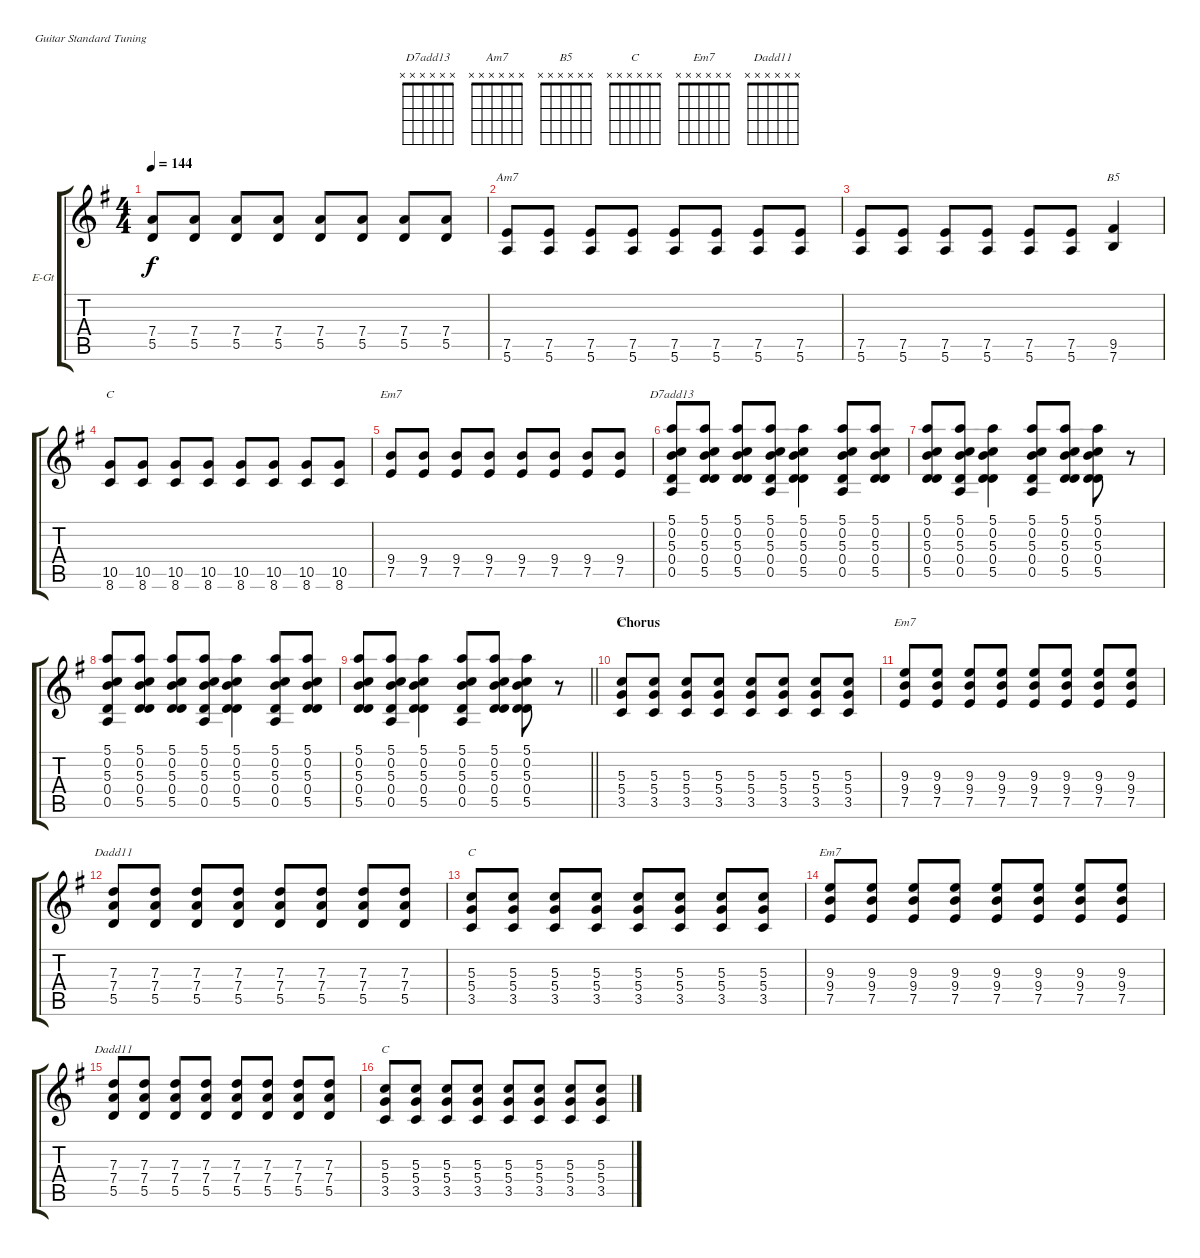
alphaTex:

\bracketExtendMode groupsimilarinstruments
\firstSystemTrackNameOrientation horizontal
\otherSystemsTrackNameOrientation horizontal
\track ("Guitar 2" "E-Gt") {instrument overdrivenguitar}
\staff {score tabs}
\tuning (E4 B3 G3 D3 A2 E2)
\chord ("D7add13" x x x x x x)
\chord ("Am7" x x x x x x)
\chord ("B5" x x x x x x)
\chord ("C" x x x x x x)
\chord ("Em7" x x x x x x)
\chord ("Dadd11" x x x x x x)
\ts (4 4)
\tempo 144
\clef g2
\ks g
(7.4 5.5).8{dy f} (7.4 5.5).8 (7.4 5.5).8 (7.4 5.5).8 (7.4 5.5).8 (7.4 5.5).8 (7.4 5.5).8 (7.4 5.5).8 |
(7.5 5.6).8{ch "Am7"} (7.5 5.6).8 (7.5 5.6).8 (7.5 5.6).8 (7.5 5.6).8 (7.5 5.6).8 (7.5 5.6).8 (7.5 5.6).8 |
(7.5 5.6).8 (7.5 5.6).8 (7.5 5.6).8 (7.5 5.6).8 (7.5 5.6).8 (7.5 5.6).8 (9.5 7.6).4{ch "B5"} |
(10.5 8.6).8{ch "C"} (10.5 8.6).8 (10.5 8.6).8 (10.5 8.6).8 (10.5 8.6).8 (10.5 8.6).8 (10.5 8.6).8 (10.5 8.6).8 |
(9.4 7.5).8{ch "Em7"} (9.4 7.5).8 (9.4 7.5).8 (9.4 7.5).8 (9.4 7.5).8 (9.4 7.5).8 (9.4 7.5).8 (9.4 7.5).8 |
(5.1 0.2 5.3 0.4 0.5).8{ch "D7add13"} (5.1 0.2 5.3 0.4 5.5).8 (5.1 0.2 5.3 0.4 5.5).8 (5.1 0.2 5.3 0.4 0.5).8 (5.1 0.2 5.3 0.4 5.5).4 (5.1 0.2 5.3 0.4 0.5).8 (5.1 0.2 5.3 0.4 5.5).8 |
(5.1 0.2 5.3 0.4 5.5).8 (5.1 0.2 5.3 0.4 0.5).8 (5.1 0.2 5.3 0.4 5.5).4 (5.1 0.2 5.3 0.4 0.5).8 (5.1 0.2 5.3 0.4 5.5).8 (5.1 0.2 5.3 0.4 5.5).8 r.8 |
(5.1 0.2 5.3 0.4 0.5).8 (5.1 0.2 5.3 0.4 5.5).8 (5.1 0.2 5.3 0.4 5.5).8 (5.1 0.2 5.3 0.4 0.5).8 (5.1 0.2 5.3 0.4 5.5).4 (5.1 0.2 5.3 0.4 0.5).8 (5.1 0.2 5.3 0.4 5.5).8 |
\barLineRight lightlight
(5.1 0.2 5.3 0.4 5.5).8 (5.1 0.2 5.3 0.4 0.5).8 (5.1 0.2 5.3 0.4 5.5).4 (5.1 0.2 5.3 0.4 0.5).8 (5.1 0.2 5.3 0.4 5.5).8 (5.1 0.2 5.3 0.4 5.5).8 r.8 |
\section ("" "Chorus")
(5.3 5.4 3.5).8{ch "C"} (5.3 5.4 3.5).8 (5.3 5.4 3.5).8 (5.3 5.4 3.5).8 (5.3 5.4 3.5).8 (5.3 5.4 3.5).8 (5.3 5.4 3.5).8 (5.3 5.4 3.5).8 |
(9.3 9.4 7.5).8{ch "Em7"} (9.3 9.4 7.5).8 (9.3 9.4 7.5).8 (9.3 9.4 7.5).8 (9.3 9.4 7.5).8 (9.3 9.4 7.5).8 (9.3 9.4 7.5).8 (9.3 9.4 7.5).8 |
(7.3 7.4 5.5).8{ch "Dadd11"} (7.3 7.4 5.5).8 (7.3 7.4 5.5).8 (7.3 7.4 5.5).8 (7.3 7.4 5.5).8 (7.3 7.4 5.5).8 (7.3 7.4 5.5).8 (7.3 7.4 5.5).8 |
(5.3 5.4 3.5).8{ch "C"} (5.3 5.4 3.5).8 (5.3 5.4 3.5).8 (5.3 5.4 3.5).8 (5.3 5.4 3.5).8 (5.3 5.4 3.5).8 (5.3 5.4 3.5).8 (5.3 5.4 3.5).8 |
(9.3 9.4 7.5).8{ch "Em7"} (9.3 9.4 7.5).8 (9.3 9.4 7.5).8 (9.3 9.4 7.5).8 (9.3 9.4 7.5).8 (9.3 9.4 7.5).8 (9.3 9.4 7.5).8 (9.3 9.4 7.5).8 |
(7.3 7.4 5.5).8{ch "Dadd11"} (7.3 7.4 5.5).8 (7.3 7.4 5.5).8 (7.3 7.4 5.5).8 (7.3 7.4 5.5).8 (7.3 7.4 5.5).8 (7.3 7.4 5.5).8 (7.3 7.4 5.5).8 |
(5.3 5.4 3.5).8{ch "C"} (5.3 5.4 3.5).8 (5.3 5.4 3.5).8 (5.3 5.4 3.5).8 (5.3 5.4 3.5).8 (5.3 5.4 3.5).8 (5.3 5.4 3.5).8 (5.3 5.4 3.5).8
